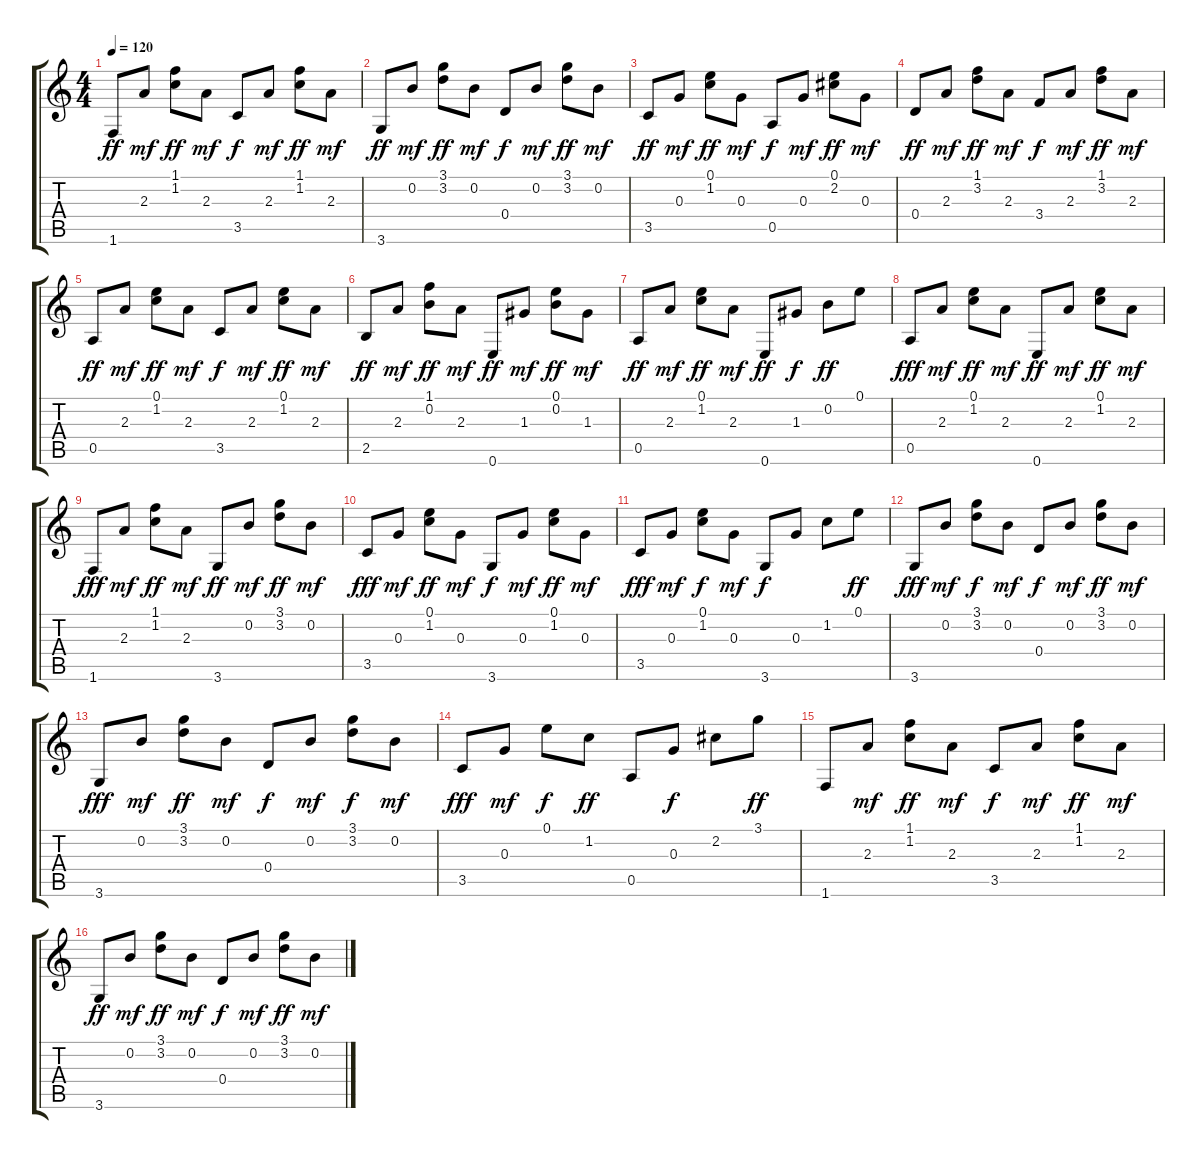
\track "" {instrument acousticguitarsteel}
\staff {score tabs}
\tuning (E4 B3 G3 D3 A2 E2) {hide}
\ts (4 4)
\tempo 120
\clef g2
\ks c
1.6.8{dy ff} 2.3.8{dy mf} (1.1 1.2).8{dy ff} 2.3.8{dy mf} 3.5.8{dy f} 2.3.8{dy mf} (1.1 1.2).8{dy ff} 2.3.8{dy mf} |
3.6.8{dy ff} 0.2.8{dy mf} (3.1 3.2).8{dy ff} 0.2.8{dy mf} 0.4.8{dy f} 0.2.8{dy mf} (3.1 3.2).8{dy ff} 0.2.8{dy mf} |
3.5.8{dy ff} 0.3.8{dy mf} (0.1 1.2).8{dy ff} 0.3.8{dy mf} 0.5.8{dy f} 0.3.8{dy mf} (0.1 2.2).8{dy ff} 0.3.8{dy mf} |
0.4.8{dy ff} 2.3.8{dy mf} (1.1 3.2).8{dy ff} 2.3.8{dy mf} 3.4.8{dy f} 2.3.8{dy mf} (1.1 3.2).8{dy ff} 2.3.8{dy mf} |
0.5.8{dy ff} 2.3.8{dy mf} (0.1 1.2).8{dy ff} 2.3.8{dy mf} 3.5.8{dy f} 2.3.8{dy mf} (0.1 1.2).8{dy ff} 2.3.8{dy mf} |
2.5.8{dy ff} 2.3.8{dy mf} (1.1 0.2).8{dy ff} 2.3.8{dy mf} 0.6.8{dy ff} 1.3.8{dy mf} (0.1 0.2).8{dy ff} 1.3.8{dy mf} |
0.5.8{dy ff} 2.3.8{dy mf} (0.1 1.2).8{dy ff} 2.3.8{dy mf} 0.6.8{dy ff} 1.3.8{dy f} 0.2.8{dy ff} 0.1.8 |
0.5.8{dy fff} 2.3.8{dy mf} (0.1 1.2).8{dy ff} 2.3.8{dy mf} 0.6.8{dy ff} 2.3.8{dy mf} (0.1 1.2).8{dy ff} 2.3.8{dy mf} |
1.6.8{dy fff} 2.3.8{dy mf} (1.1 1.2).8{dy ff} 2.3.8{dy mf} 3.6.8{dy ff} 0.2.8{dy mf} (3.1 3.2).8{dy ff} 0.2.8{dy mf} |
3.5.8{dy fff} 0.3.8{dy mf} (0.1 1.2).8{dy ff} 0.3.8{dy mf} 3.6.8{dy f} 0.3.8{dy mf} (0.1 1.2).8{dy ff} 0.3.8{dy mf} |
3.5.8{dy fff} 0.3.8{dy mf} (0.1 1.2).8{dy f} 0.3.8{dy mf} 3.6.8{dy f} 0.3.8 1.2.8 0.1.8{dy ff} |
3.6.8{dy fff} 0.2.8{dy mf} (3.1 3.2).8{dy f} 0.2.8{dy mf} 0.4.8{dy f} 0.2.8{dy mf} (3.1 3.2).8{dy ff} 0.2.8{dy mf} |
3.6.8{dy fff} 0.2.8{dy mf} (3.1 3.2).8{dy ff} 0.2.8{dy mf} 0.4.8{dy f} 0.2.8{dy mf} (3.1 3.2).8{dy f} 0.2.8{dy mf} |
3.5.8{dy fff} 0.3.8{dy mf} 0.1.8{dy f} 1.2.8{dy ff} 0.5.8 0.3.8{dy f} 2.2.8 3.1.8{dy ff} |
1.6.8 2.3.8{dy mf} (1.1 1.2).8{dy ff} 2.3.8{dy mf} 3.5.8{dy f} 2.3.8{dy mf} (1.1 1.2).8{dy ff} 2.3.8{dy mf} |
3.6.8{dy ff} 0.2.8{dy mf} (3.1 3.2).8{dy ff} 0.2.8{dy mf} 0.4.8{dy f} 0.2.8{dy mf} (3.1 3.2).8{dy ff} 0.2.8{dy mf}
